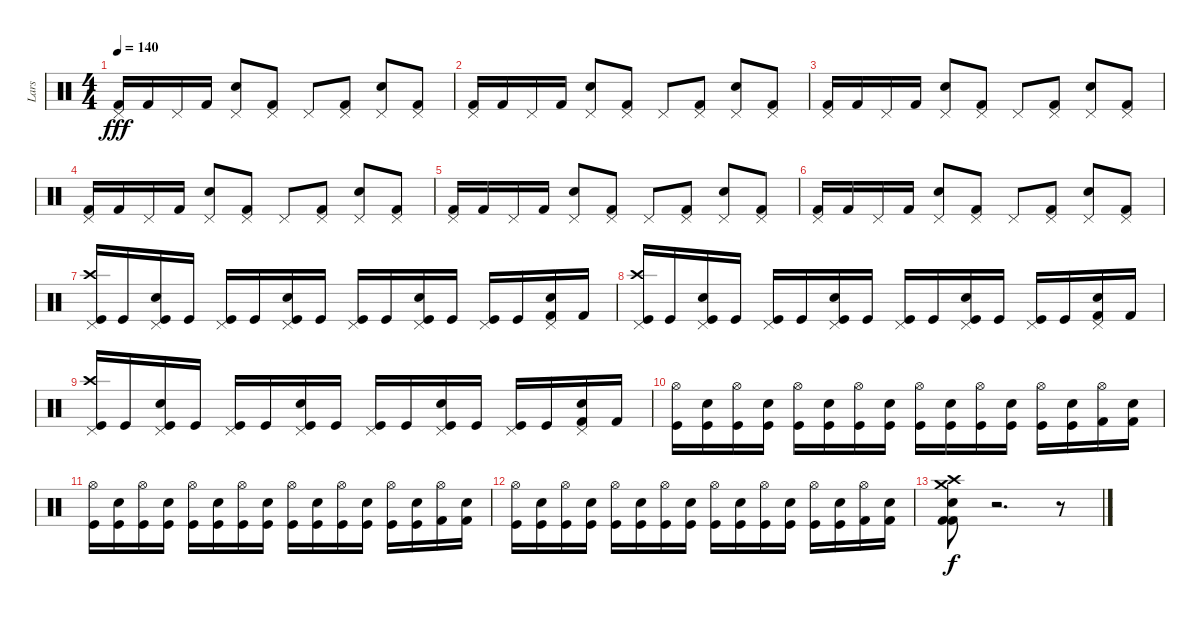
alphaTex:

\track ("Lars" "Lars") {instrument percussion}
\staff {score}
\articulation defaults
\ts (4 4)
\tempo 140
\clef neutral
\ks c
("Pedal Hi-Hat (hit)" "Kick (hit) 2").16{dy fff} "Kick (hit) 2".16 "Pedal Hi-Hat (hit)".16 "Kick (hit) 2".16 ("Pedal Hi-Hat (hit)" "Electric Snare (hit)").8 ("Pedal Hi-Hat (hit)" "Kick (hit) 2").8 "Pedal Hi-Hat (hit)".8 ("Pedal Hi-Hat (hit)" "Kick (hit) 2").8 ("Pedal Hi-Hat (hit)" "Electric Snare (hit)").8 ("Pedal Hi-Hat (hit)" "Kick (hit) 2").8 |
("Pedal Hi-Hat (hit)" "Kick (hit) 2").16 "Kick (hit) 2".16 "Pedal Hi-Hat (hit)".16 "Kick (hit) 2".16 ("Pedal Hi-Hat (hit)" "Electric Snare (hit)").8 ("Pedal Hi-Hat (hit)" "Kick (hit) 2").8 "Pedal Hi-Hat (hit)".8 ("Pedal Hi-Hat (hit)" "Kick (hit) 2").8 ("Pedal Hi-Hat (hit)" "Electric Snare (hit)").8 ("Pedal Hi-Hat (hit)" "Kick (hit) 2").8 |
("Pedal Hi-Hat (hit)" "Kick (hit) 2").16 "Kick (hit) 2".16 "Pedal Hi-Hat (hit)".16 "Kick (hit) 2".16 ("Pedal Hi-Hat (hit)" "Electric Snare (hit)").8 ("Pedal Hi-Hat (hit)" "Kick (hit) 2").8 "Pedal Hi-Hat (hit)".8 ("Pedal Hi-Hat (hit)" "Kick (hit) 2").8 ("Pedal Hi-Hat (hit)" "Electric Snare (hit)").8 ("Pedal Hi-Hat (hit)" "Kick (hit) 2").8 |
("Pedal Hi-Hat (hit)" "Kick (hit) 2").16 "Kick (hit) 2".16 "Pedal Hi-Hat (hit)".16 "Kick (hit) 2".16 ("Pedal Hi-Hat (hit)" "Electric Snare (hit)").8 ("Pedal Hi-Hat (hit)" "Kick (hit) 2").8 "Pedal Hi-Hat (hit)".8 ("Pedal Hi-Hat (hit)" "Kick (hit) 2").8 ("Pedal Hi-Hat (hit)" "Electric Snare (hit)").8 ("Pedal Hi-Hat (hit)" "Kick (hit) 2").8 |
("Pedal Hi-Hat (hit)" "Kick (hit) 2").16 "Kick (hit) 2".16 "Pedal Hi-Hat (hit)".16 "Kick (hit) 2".16 ("Pedal Hi-Hat (hit)" "Electric Snare (hit)").8 ("Pedal Hi-Hat (hit)" "Kick (hit) 2").8 "Pedal Hi-Hat (hit)".8 ("Pedal Hi-Hat (hit)" "Kick (hit) 2").8 ("Pedal Hi-Hat (hit)" "Electric Snare (hit)").8 ("Pedal Hi-Hat (hit)" "Kick (hit) 2").8 |
("Pedal Hi-Hat (hit)" "Kick (hit) 2").16 "Kick (hit) 2".16 "Pedal Hi-Hat (hit)".16 "Kick (hit) 2".16 ("Pedal Hi-Hat (hit)" "Electric Snare (hit)").8 ("Pedal Hi-Hat (hit)" "Kick (hit) 2").8 "Pedal Hi-Hat (hit)".8 ("Pedal Hi-Hat (hit)" "Kick (hit) 2").8 ("Pedal Hi-Hat (hit)" "Electric Snare (hit)").8 ("Pedal Hi-Hat (hit)" "Kick (hit) 2").8 |
("Crash high (hit)" "Pedal Hi-Hat (hit)" "Kick (hit)").16 "Kick (hit)".16 ("Pedal Hi-Hat (hit)" "Snare (hit) 2" "Kick (hit)").16 "Kick (hit)".16 ("Pedal Hi-Hat (hit)" "Kick (hit)").16 "Kick (hit)".16 ("Pedal Hi-Hat (hit)" "Snare (hit) 2" "Kick (hit)").16 "Kick (hit)".16 ("Pedal Hi-Hat (hit)" "Kick (hit)").16 "Kick (hit)".16 ("Pedal Hi-Hat (hit)" "Snare (hit) 2" "Kick (hit)").16 "Kick (hit)".16 ("Pedal Hi-Hat (hit)" "Kick (hit)").16 "Kick (hit)".16 ("Pedal Hi-Hat (hit)" "Snare (hit) 2" "Kick (hit) 2").16 "Kick (hit) 2".16 |
("Crash high (hit)" "Pedal Hi-Hat (hit)" "Kick (hit)").16 "Kick (hit)".16 ("Pedal Hi-Hat (hit)" "Snare (hit) 2" "Kick (hit)").16 "Kick (hit)".16 ("Pedal Hi-Hat (hit)" "Kick (hit)").16 "Kick (hit)".16 ("Pedal Hi-Hat (hit)" "Snare (hit) 2" "Kick (hit)").16 "Kick (hit)".16 ("Pedal Hi-Hat (hit)" "Kick (hit)").16 "Kick (hit)".16 ("Pedal Hi-Hat (hit)" "Snare (hit) 2" "Kick (hit)").16 "Kick (hit)".16 ("Pedal Hi-Hat (hit)" "Kick (hit)").16 "Kick (hit)".16 ("Pedal Hi-Hat (hit)" "Snare (hit) 2" "Kick (hit) 2").16 "Kick (hit) 2".16 |
("Crash high (hit)" "Pedal Hi-Hat (hit)" "Kick (hit)").16 "Kick (hit)".16 ("Pedal Hi-Hat (hit)" "Snare (hit) 2" "Kick (hit)").16 "Kick (hit)".16 ("Pedal Hi-Hat (hit)" "Kick (hit)").16 "Kick (hit)".16 ("Pedal Hi-Hat (hit)" "Snare (hit) 2" "Kick (hit)").16 "Kick (hit)".16 ("Pedal Hi-Hat (hit)" "Kick (hit)").16 "Kick (hit)".16 ("Pedal Hi-Hat (hit)" "Snare (hit) 2" "Kick (hit)").16 "Kick (hit)".16 ("Pedal Hi-Hat (hit)" "Kick (hit)").16 "Kick (hit)".16 ("Pedal Hi-Hat (hit)" "Snare (hit) 2" "Kick (hit) 2").16 "Kick (hit) 2".16 |
("Hi-Hat (open)" "Kick (hit)").16 ("Snare (hit) 2" "Kick (hit)").16 ("Hi-Hat (open)" "Kick (hit)").16 ("Snare (hit) 2" "Kick (hit)").16 ("Hi-Hat (open)" "Kick (hit)").16 ("Snare (hit) 2" "Kick (hit)").16 ("Hi-Hat (open)" "Kick (hit)").16 ("Snare (hit) 2" "Kick (hit)").16 ("Hi-Hat (open)" "Kick (hit)").16 ("Snare (hit) 2" "Kick (hit)").16 ("Hi-Hat (open)" "Kick (hit)").16 ("Snare (hit) 2" "Kick (hit)").16 ("Hi-Hat (open)" "Kick (hit)").16 ("Snare (hit) 2" "Kick (hit)").16 ("Hi-Hat (open)" "Kick (hit) 2").16 ("Snare (hit) 2" "Kick (hit) 2").16 |
("Hi-Hat (open)" "Kick (hit)").16 ("Snare (hit) 2" "Kick (hit)").16 ("Hi-Hat (open)" "Kick (hit)").16 ("Snare (hit) 2" "Kick (hit)").16 ("Hi-Hat (open)" "Kick (hit)").16 ("Snare (hit) 2" "Kick (hit)").16 ("Hi-Hat (open)" "Kick (hit)").16 ("Snare (hit) 2" "Kick (hit)").16 ("Hi-Hat (open)" "Kick (hit)").16 ("Snare (hit) 2" "Kick (hit)").16 ("Hi-Hat (open)" "Kick (hit)").16 ("Snare (hit) 2" "Kick (hit)").16 ("Hi-Hat (open)" "Kick (hit)").16 ("Snare (hit) 2" "Kick (hit)").16 ("Hi-Hat (open)" "Kick (hit) 2").16 ("Snare (hit) 2" "Kick (hit) 2").16 |
("Hi-Hat (open)" "Kick (hit)").16 ("Snare (hit) 2" "Kick (hit)").16 ("Hi-Hat (open)" "Kick (hit)").16 ("Snare (hit) 2" "Kick (hit)").16 ("Hi-Hat (open)" "Kick (hit)").16 ("Snare (hit) 2" "Kick (hit)").16 ("Hi-Hat (open)" "Kick (hit)").16 ("Snare (hit) 2" "Kick (hit)").16 ("Hi-Hat (open)" "Kick (hit)").16 ("Snare (hit) 2" "Kick (hit)").16 ("Hi-Hat (open)" "Kick (hit)").16 ("Snare (hit) 2" "Kick (hit)").16 ("Hi-Hat (open)" "Kick (hit)").16 ("Snare (hit) 2" "Kick (hit)").16 ("Hi-Hat (open)" "Kick (hit) 2").16 ("Snare (hit) 2" "Kick (hit) 2").16 |
("Crash high (hit)" "Crash medium (hit)" "Electric Snare (hit)" "Kick (hit) 2" "Kick (hit) 2").8{dy f} r.2{d} r.8
